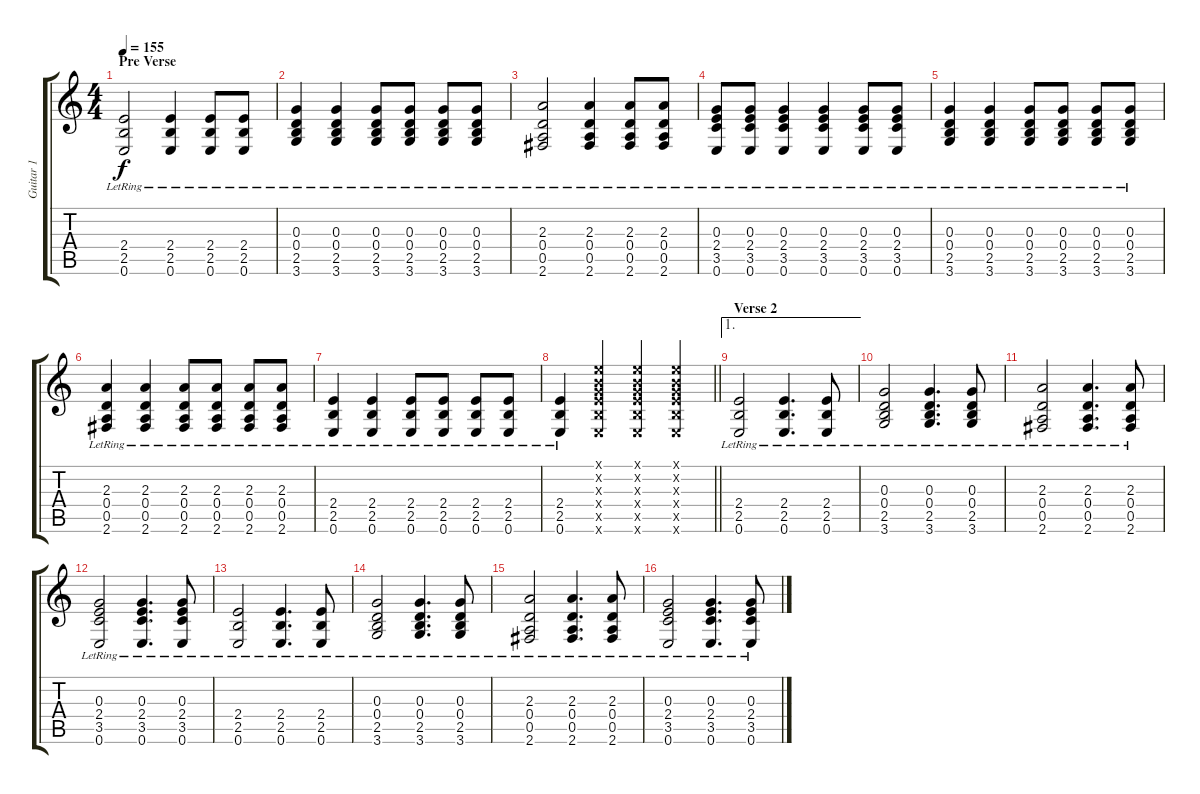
\track ("Guitar 1" "Guitar 1") {instrument electricguitarjazz}
\staff {score tabs}
\tuning (E4 B3 G3 D3 A2 E2) {hide}
\ts (4 4)
\section ("" "Pre Verse")
\tempo 155
\clef g2
\ks c
(2.4{lr} 2.5{lr} 0.6{lr}).2{dy f} (2.4{lr} 2.5{lr} 0.6{lr}).4 (2.4{lr} 2.5{lr} 0.6{lr}).8 (2.4{lr} 2.5{lr} 0.6{lr}).8 |
(0.3{lr} 0.4{lr} 2.5{lr} 3.6{lr}).4 (0.3{lr} 0.4{lr} 2.5{lr} 3.6{lr}).4 (0.3{lr} 0.4{lr} 2.5{lr} 3.6{lr}).8 (0.3{lr} 0.4{lr} 2.5{lr} 3.6{lr}).8 (0.3{lr} 0.4{lr} 2.5{lr} 3.6{lr}).8 (0.3{lr} 0.4{lr} 2.5{lr} 3.6{lr}).8 |
(2.3{lr} 0.4{lr} 0.5{lr} 2.6{lr}).2 (2.3{lr} 0.4{lr} 0.5{lr} 2.6{lr}).4 (2.3{lr} 0.4{lr} 0.5{lr} 2.6{lr}).8 (2.3{lr} 0.4{lr} 0.5{lr} 2.6{lr}).8 |
(0.3{lr} 2.4{lr} 3.5{lr} 0.6{lr}).8 (0.3{lr} 2.4{lr} 3.5{lr} 0.6{lr}).8 (0.3{lr} 2.4{lr} 3.5{lr} 0.6{lr}).4 (0.3{lr} 2.4{lr} 3.5{lr} 0.6{lr}).4 (0.3{lr} 2.4{lr} 3.5{lr} 0.6{lr}).8 (0.3{lr} 2.4{lr} 3.5{lr} 0.6{lr}).8 |
(0.3{lr} 0.4{lr} 2.5{lr} 3.6{lr}).4 (0.3{lr} 0.4{lr} 2.5{lr} 3.6{lr}).4 (0.3{lr} 0.4{lr} 2.5{lr} 3.6{lr}).8 (0.3{lr} 0.4{lr} 2.5{lr} 3.6{lr}).8 (0.3{lr} 0.4{lr} 2.5{lr} 3.6{lr}).8 (0.3{lr} 0.4{lr} 2.5{lr} 3.6{lr}).8 |
(2.3{lr} 0.4{lr} 0.5{lr} 2.6{lr}).4 (2.3{lr} 0.4{lr} 0.5{lr} 2.6{lr}).4 (2.3{lr} 0.4{lr} 0.5{lr} 2.6{lr}).8 (2.3{lr} 0.4{lr} 0.5{lr} 2.6{lr}).8 (2.3{lr} 0.4{lr} 0.5{lr} 2.6{lr}).8 (2.3{lr} 0.4{lr} 0.5{lr} 2.6{lr}).8 |
(2.4{lr} 2.5{lr} 0.6{lr}).4 (2.4{lr} 2.5{lr} 0.6{lr}).4 (2.4{lr} 2.5{lr} 0.6{lr}).8 (2.4{lr} 2.5{lr} 0.6{lr}).8 (2.4{lr} 2.5{lr} 0.6{lr}).8 (2.4{lr} 2.5{lr} 0.6{lr}).8 |
\barLineRight lightlight
(2.4{lr} 2.5{lr} 0.6{lr}).4 (0.1{x} 0.2{x} 0.3{x} 2.4{x} 2.5{x} 0.6{x}).4 (0.1{x} 0.2{x} 0.3{x} 2.4{x} 2.5{x} 0.6{x}).4 (0.1{x} 0.2{x} 0.3{x} 2.4{x} 2.5{x} 0.6{x}).4 |
\ae 1
\section ("" "Verse 2")
(2.4{lr} 2.5{lr} 0.6{lr}).2 (2.4{lr} 2.5{lr} 0.6{lr}).4{d} (2.4{lr} 2.5{lr} 0.6{lr}).8 |
(0.3{lr} 0.4{lr} 2.5{lr} 3.6{lr}).2 (0.3{lr} 0.4{lr} 2.5{lr} 3.6{lr}).4{d} (0.3{lr} 0.4{lr} 2.5{lr} 3.6{lr}).8 |
(2.3{lr} 0.4{lr} 0.5{lr} 2.6{lr}).2 (2.3{lr} 0.4{lr} 0.5{lr} 2.6{lr}).4{d} (2.3{lr} 0.4{lr} 0.5{lr} 2.6{lr}).8 |
(0.3{lr} 2.4{lr} 3.5{lr} 0.6{lr}).2 (0.3{lr} 2.4{lr} 3.5{lr} 0.6{lr}).4{d} (0.3{lr} 2.4{lr} 3.5{lr} 0.6{lr}).8 |
(2.4{lr} 2.5{lr} 0.6{lr}).2 (2.4{lr} 2.5{lr} 0.6{lr}).4{d} (2.4{lr} 2.5{lr} 0.6{lr}).8 |
(0.3{lr} 0.4{lr} 2.5{lr} 3.6{lr}).2 (0.3{lr} 0.4{lr} 2.5{lr} 3.6{lr}).4{d} (0.3{lr} 0.4{lr} 2.5{lr} 3.6{lr}).8 |
(2.3{lr} 0.4{lr} 0.5{lr} 2.6{lr}).2 (2.3{lr} 0.4{lr} 0.5{lr} 2.6{lr}).4{d} (2.3{lr} 0.4{lr} 0.5{lr} 2.6{lr}).8 |
(0.3{lr} 2.4{lr} 3.5{lr} 0.6{lr}).2 (0.3{lr} 2.4{lr} 3.5{lr} 0.6{lr}).4{d} (0.3{lr} 2.4{lr} 3.5{lr} 0.6{lr}).8
